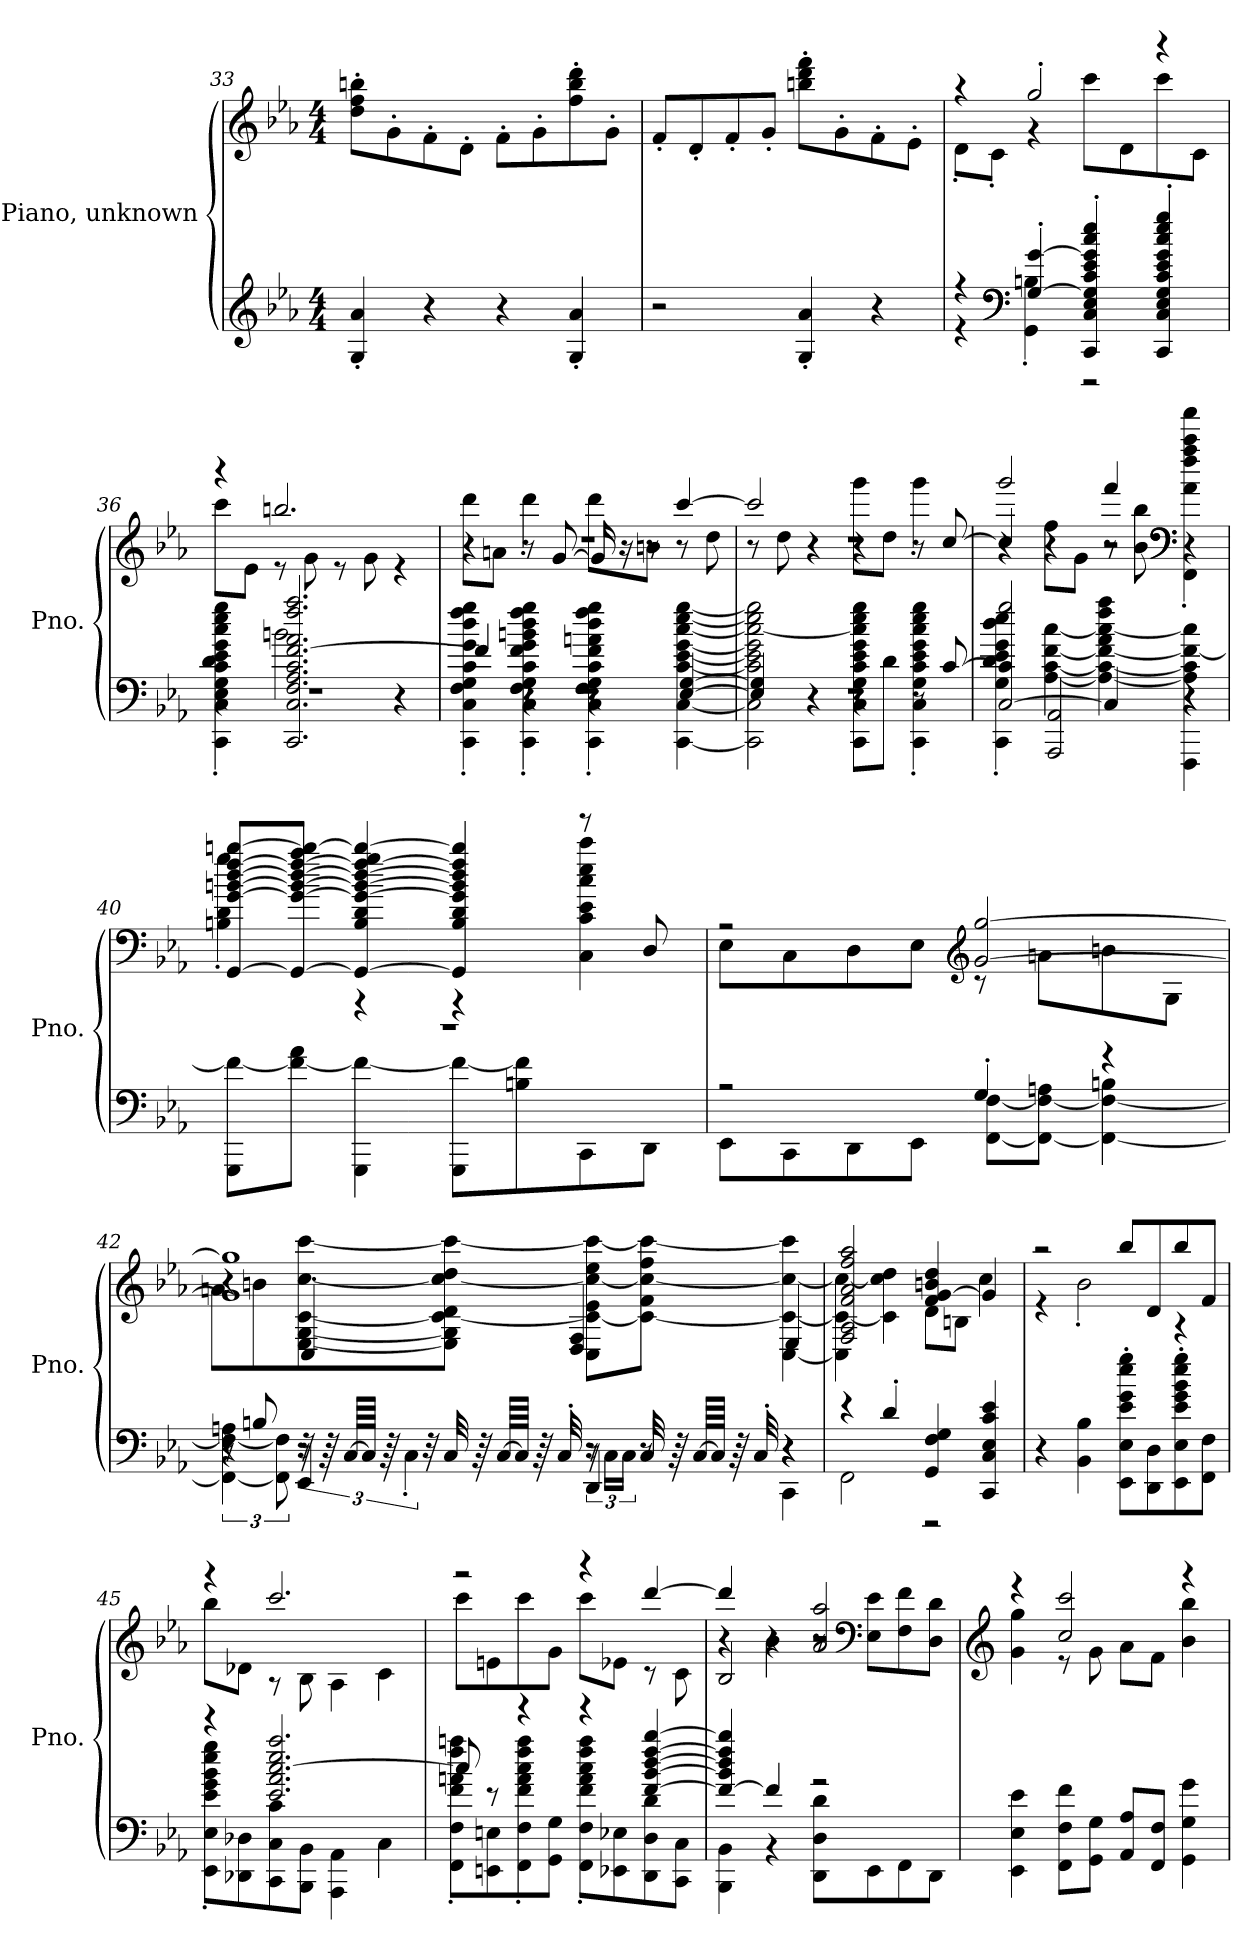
**kern	**kern
*part1	*part1
*staff2	*staff1
*I"Piano, unknown	*
*I'Pno.	*
*clefG2	*clefG2
*k[b-e-a-]	*k[b-e-a-]
*M4/4	*M4/4
=33	=33
4G/' 4a-/'	8dd\' 8ff\' 8bbn\'L
.	8g'\
4r	8f'\
.	8d'\J
4r	8f'\L
.	8g'\
4G/' 4a-/'	8ff\' 8bb\' 8ddd\'
.	8g'\J
!!LO:LB:g=z
=34	=34
2r	8f'/L
.	8d'/
.	8f'/
.	8g'/J
4G/' 4a-/'	8bbn\' 8ddd\' 8fff\'L
.	8g'\
4r	8f'\
.	8e-'\J
=35	=35
*^	*^
4r	4r	4r	8d'\L
.	.	.	8c'\J
*clefF4	*	*	*
[4G/' [4g/'	4GG\' 4Bn\'	2gg'/	4r
4CC/' 4C/' 4E-/' 4G/]' 4c/' 4e-/' 4g/]' 4cc/' 4ee-/'	2r	.	8ccc\L
.	.	.	8d\
4CC/' 4C/' 4E-/' 4G/' 4c/' 4e-/' 4g/' 4cc/' 4ee-/' 4gg/'	.	4r	8ccc\
.	.	.	8c\J
=36	=36	=36	=36
*	*^	*	*
1r	4CC\' 4C\' 4E-\' 4G\' 4c\' 4d\' 4e-\' 4g\' 4cc\' 4ee-\' 4gg\'	4r	4r	8ccc\L
.	.	.	.	8e-\J
.	2bn\	2.CC/ 2.C/ 2.F/ 2.A-/ 2.c/ [2.f/ 2.a-/ 2.ff/ 2.aa-/	2.bbn/	8r
.	.	.	.	8g\
.	.	.	.	8r
.	.	.	.	8g\
.	4r	.	.	4r
=37	=37	=37	=37	=37
*	*	*	*	*^
1r	4CC\' 4C\' 4F\' 4G\' 4c\' 4g\' 4dd\' 4ff\' 4gg\'	4f/]	1r	8ddd\L	4r
.	.	.	.	8an\J	.
.	4CC\' 4C\' 4F\' 4G\' 4c\' 4f\' 4g\' 4bn\' 4dd\' 4ff\' 4gg\'	4r	.	4ddd'\	8r
.	.	.	.	.	[8g/
.	4CC\' 4C\' 4F\' 4G\' 4c\' 4f\' 4an\' 4dd\' 4ff\' 4gg\'	4r	.	8ddd\L	16g/]
.	.	.	.	.	16r
.	.	.	.	8bn\J	8r
.	[4CC\ [4C\ [4c\ [4e-\ [4g\ [4cc\ [4ee-\ [4gg\	[4E-/ [4G/	.	8r	[4ccc/
.	.	.	.	8dd\	.
!!LO:LB:g=z	!!	!!
=38	=38	=38	=38	=38	=38
1r	2CC\] 2C\] 2c\] 2e-\] 2g\] 2cc\_ 2ee-\] 2gg\]	4E-/] 4G/]	1r	8r	2ccc/]
.	.	.	.	8dd\	.
.	.	4r	.	4r	.
.	8CC\ 8C\ 8G\ 8c\ 8e-\ 8g\ 8cc\] 8ee-\ 8gg\L	4r	.	8ggg\L	4r
.	8d\J	.	.	8dd\J	.
.	4CC\' 4C\' 4G\' 4c\' 4e-\' 4g\' 4cc\' 4ee-\' 4gg\'	8r	.	4ggg'\	8r
.	.	[8c/	.	.	[8cc/
=39	=39	=39	=39	=39	=39
[2C/ 2gg/	4CC\' 4G\' 4d\' 4e-\' 4g\' 4dd\' 4ee-\'	4c/]	2ggg/	4r	4cc/]
.	[4A-\ [4c\ [4f\ [4cc\	2AAA-/ 2AA-/	.	8ff\L	4r
.	.	.	.	8g\J	.
4C/]	4A-\_ 4c\_ 4f\_ 4a-\ 4cc\_ 4ff\ 4aa-\	.	4fff/	8r	2r
.	.	.	.	8b-\ 8bb-\	.
*	*	*	*clefF4	*	*
4r	4FFF\ 4A-\] 4c\] 4f\_ 4cc\]	4r	4r	4FF\' 4a-\' 4ff\' 4aa-\' 4ccc\' 4aaa-\'	.
*	*v	*v	*	*	*
*	*	*	*v	*v
=40	=40	=40	=40
1r	8GGG\ 8f\_L	[8GG/ [8g/ [8bn/ [8dd/ [8ff/ [8bbn/L	4Bn\' 4d\' 4gg\'
.	8f\_ 8a-\J	8GG/_ 8g/_ 8b/_ 8dd/_ 8ff/_ 8aa-/ 8bb/_J	.
.	4GGG\ 4f\_	4GG/_ 4B/ 4d/ 4g/_ 4b/_ 4dd/_ 4ff/_ 4gg/ 4bb/_	4r
.	8GGG\ 8f\_L	4GG/] 4B/ 4d/ 4g/] 4b/] 4dd/] 4ff/] 4bb/]	4r
.	8Bn\ 8f\]	.	.
.	8CC\	8r	4C\ 4c\ 4e-\ 4cc\ 4ee-\ 4ccc\
.	8DD\J	8D/	.
!!LO:LB:g=z	!!
=41	=41	=41	=41
2r	8EE-\L	2r	8E-\L
.	8CC\	.	8C\
.	8DD\	.	8D\
.	8EE-\J	.	8E-\J
*	*	*clefG2	*
4G'/	[8FF\ [8F\L	[2g/ [2gg/	8r
.	8FF\_ 8F\_ 8An\J	.	8an\L
4r	4FF\_ 4F\_ 4Bn\	.	8bn\
.	.	.	8G\J
!!LO:PB:g=z
=42	=42	=42	=42
*	*^	*	*^
8r	6FF\_ 6F\_ 6An\	4r	1g] 1gg]	8an\L	4r
8Bn/	.	.	.	8bn\	.
.	12FF\] 12F\]	.	.	.	.
32r	12r	4EE-/	.	[8E-\ [8G\ [8c\ [8cc\ [8ccc\	4C'/
64r	.	.	.	.	.
[64C/LLLL	.	.	.	.	.
64C/JJJJ]	.	.	.	.	.
64r	.	.	.	.	.
.	6C'\	.	.	.	.
32r	.	.	.	.	.
32C/	.	.	.	8E-\] 8G\] 8c\_ 8d\ 8cc\_ 8dd\ 8ccc\_J	.
64r	.	.	.	.	.
[64C/LLLL	.	.	.	.	.
64C/JJJJ]	.	.	.	.	.
64r	.	.	.	.	.
32C'/	.	.	.	.	.
8r	24r	4DD/	.	8C\ 8c\_ 8e-\ 8cc\_ 8ee-\ 8ccc\_L	4D/ 4F/
.	24C\LL	.	.	.	.
.	24C\JJ	.	.	.	.
32C/	8r	.	.	8c\_ 8f\ 8cc\_ 8ff\ 8ccc\_J	.
64r	.	.	.	.	.
[64C/LLLL	.	.	.	.	.
64C/JJJJ]	.	.	.	.	.
64r	.	.	.	.	.
32C'/	.	.	.	.	.
4r	4CC\	4r	.	[4C\ 4c\_ 4cc\_ 4ccc\]	4E-/
*	*v	*v	*	*	*
*	*	*	*v	*v
=43	=43	=43	=43
4r	2FF\	2F/ 2A-/ 2f/ 2a-/ 2ff/ 2aa-/	4C\] 4c\_ 4cc\_
4d'/	.	.	4c\] 4cc\] 4dd\
4GG/ 4F/ 4G/	2r	4f/ [4g/ 4bn/ 4dd/	8d\L
.	.	.	8Bn\J
4CC/ 4C/ 4E-/ 4c/ 4e-/	.	4g/]	4cc\
*v	*v	*	*
!!LO:LB:g=z	!!
=44	=44	=44
4r	2r	4r
4BB-\ 4B-\	.	2b-'\
8EE-\' 8E-\' 8e-\' 8g\' 8ee-\' 8gg\'L	8bb-/L	.
8DD\ 8D\	8d/	.
8EE-\' 8E-\' 8e-\' 8g\' 8b-\' 8ee-\' 8gg\'	8bb-/	4r
8FF\ 8F\J	8f/J	.
=45	=45	=45
*^	*	*
4r	8EE-\' 8E-\' 8e-\' 8g\' 8b-\' 8ee-\' 8gg\'L	4r	8bb-\L
.	8DD-X\ 8D-X\	.	8d-X\J
2.e-/ 2.a-/ [2.cc/ 2.ee-/ 2.aa-/	8CC\ 8C\ 8c\	2.ccc/	8r
.	8BBB-\ 8BB-\J	.	8B-\
.	4AAA-\ 4AA-\	.	4A-\
.	4C\	.	4c\
=46	=46	=46	=46
8cc/]	8FF\' 8F\' 8f\' 8an\' 8ff\' 8aan\'L	2r	8ccc\L
8r	8EEn\ 8En\	.	8en\
4r	8FF\' 8F\' 8f\' 8a\' 8cc\' 8ff\' 8aa\'	.	8ccc\
.	8GG\ 8G\J	.	8g\J
4r	8FF\' 8F\' 8f\' 8a\' 8cc\' 8ff\' 8aa\'L	4r	8ccc\L
.	8EE-X\ 8E-X\	.	8e-X\J
[4f/ [4b-/ [4dd/ [4ff/ [4bb-/	8DD\ 8D\ 8d\	[4ddd/	8r
.	8CC\ 8C\J	.	8c\
=47	=47	=47	=47
*	*	*	*^
4f/_ 4b-/] 4dd/] 4ff/] 4bb-/]	4BBB-\ 4BB-\	4ddd/]	4r	2B-/
4f/]	4r	4r	4b-\	.
2r	8DD\ 8D\ 8d\L	2a-/ 2aa-/	8r	2r
*	*	*clefF4	*	*
.	8EE-\	.	8E-\ 8e-\L	.
.	8FF\	.	8F\ 8f\	.
.	8DD\J	.	8D\ 8d\J	.
*v	*v	*	*	*
*	*v	*v	*v
!!LO:LB:g=z
=48	=48
*	*clefG2
*	*^
4EE-\ 4E-\ 4e-\	4r	4g\ 4gg\
8FF\ 8F\ 8f\L	2cc/ 2ccc/	8r
8GG\ 8G\J	.	8g\
8AA-/ 8A-/L	.	8a-\L
8FF/ 8F/J	.	8f\J
4GG\ 4G\ 4g\	4r	4b-\ 4bb-\
*	*v	*v
=	=
*-	*-
